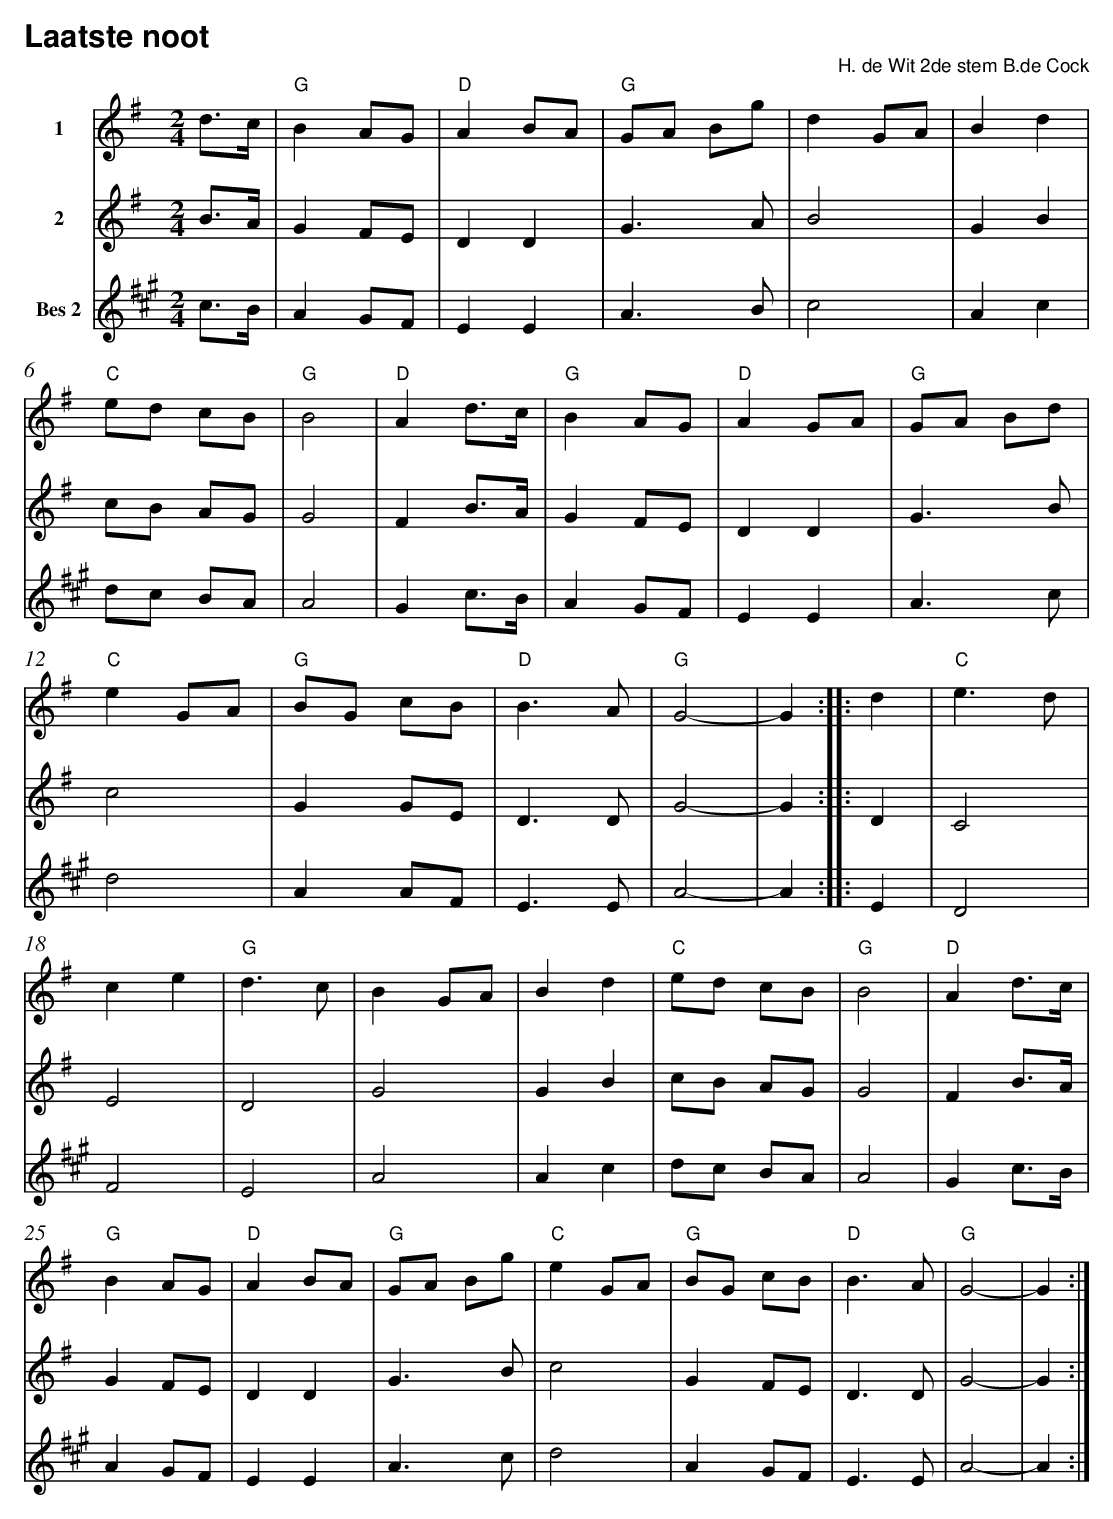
X:1
T:Laatste noot
C: H. de Wit 2de stem B.de Cock
L:1/8
M:2/4
K:G
V:1 key=treble name= "1"
d>c|"G"B2AG|"D"A2BA|"G"GA Bg|d2GA|B2d2|$
"C"ed cB|"G"B4|"D"A2d>c|"G"B2AG|"D"A2GA|"G"GA Bd|$
"C"e2\GA|"G"BG cB|"D"B3A|"G"G4-|G2:|:d2|"C"e3d|$
c2e2|"G"d3c|B2GA|B2d2|"C"ed cB|"G"B4|"D"A2 d>c|$
"G"B2 AG|"D"A2BA|"G"GA Bg|"C"e2GA|"G"BG cB|"D"B3A|"G"G4-|G2:|
V:2 key=treble name="2"
B>A|G2FE|D2D2|G3A|B4|G2B2|
cB AG|G4|F2B>A|G2FE|D2D2|G3B|
c4|G2GE|D3D|G4-|G2:|:D2|C4|
E4|D4|G4|G2B2|cB AG|G4|F2B>A|
G2 FE|D2D2|G3B|c4|G2FE|D3D|G4-|G2:|
V:3 key=treble name="Bes 2"
K:A key=treble transpose=-2
c>B|A2GF|E2E2|A3B|c4|A2c2|
dc BA|A4|G2c>B|A2GF|E2E2|A3c|
d4|A2AF|E3E|A4-|A2:|:E2|D4|
F4|E4|A4|A2c2|dc BA|A4|G2c>B|
A2 GF|E2E2|A3c|d4|A2GF|E3E|A4-|A2:|
